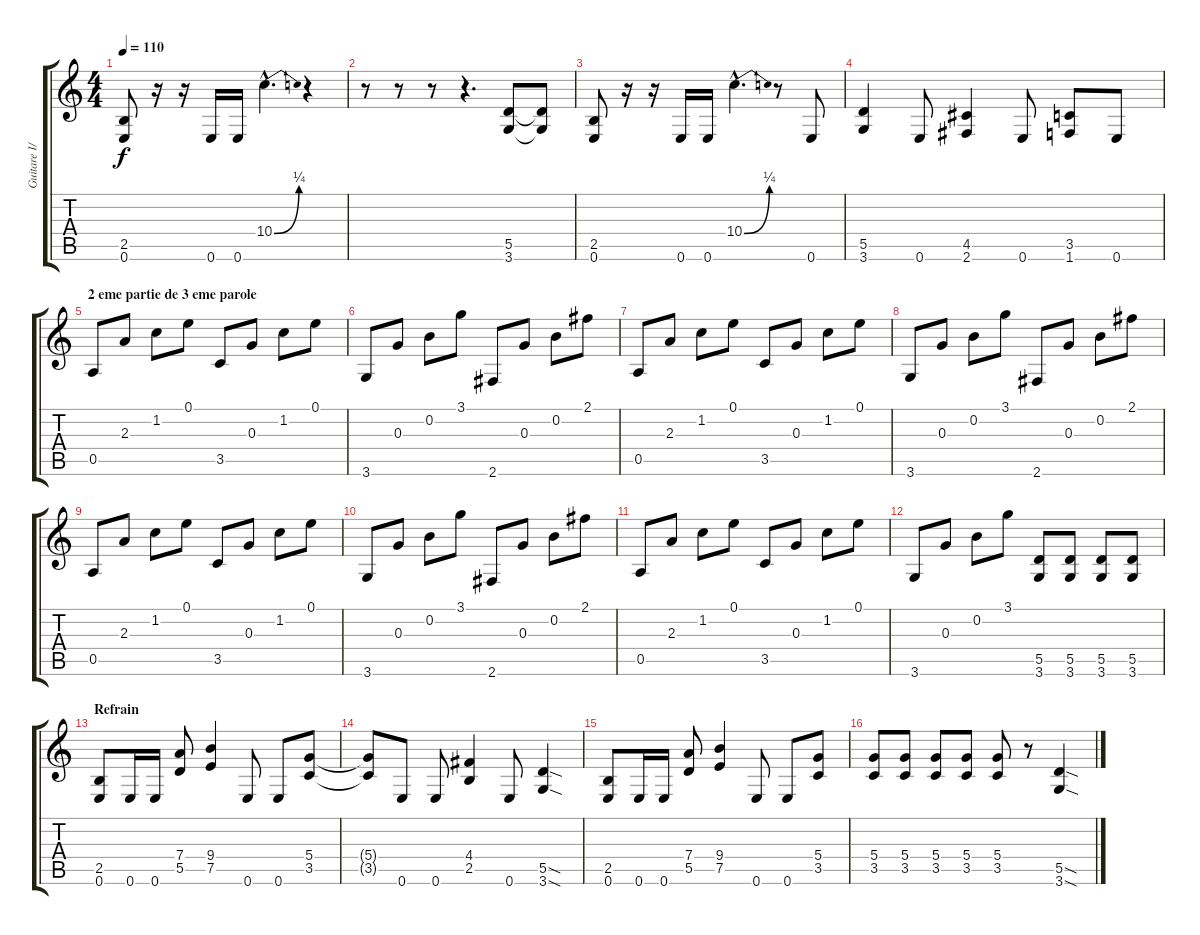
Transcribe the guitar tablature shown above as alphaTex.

\track ("Guitare I/Solo (finale)" "Guitare I/") {instrument distortionguitar}
\staff {score tabs}
\tuning (E4 B3 G3 D3 A2 E2) {hide}
\ts (4 4)
\tempo 110
\clef g2
\ks c
(2.5 0.6).8{dy f} r.16 r.16 0.6.16 0.6.16 10.4{be (bend 0 0 60 1) hac}.4{d} r.4 |
r.8 r.8 r.8 r.4{d} (5.5 3.6).8 (5.5{t} 3.6{t}).8 |
(2.5 0.6).8 r.16 r.16 0.6.16 0.6.16 10.4{be (bend 0 0 60 1) hac}.4{d} r.8 0.6.8 |
(5.5 3.6).4 0.6.8 (4.5 2.6).4 0.6.8 (3.5 1.6).8 0.6.8 |
\section ("" "2 eme partie de 3 eme parole")
0.5.8{volume 14 instrument electricguitarclean} 2.3.8 1.2.8 0.1.8 3.5.8 0.3.8 1.2.8 0.1.8 |
3.6.8 0.3.8 0.2.8 3.1.8 2.6.8 0.3.8 0.2.8 2.1.8 |
0.5.8 2.3.8 1.2.8 0.1.8 3.5.8 0.3.8 1.2.8 0.1.8 |
3.6.8 0.3.8 0.2.8 3.1.8 2.6.8 0.3.8 0.2.8 2.1.8 |
0.5.8 2.3.8 1.2.8 0.1.8 3.5.8 0.3.8 1.2.8 0.1.8 |
3.6.8 0.3.8 0.2.8 3.1.8 2.6.8 0.3.8 0.2.8 2.1.8 |
0.5.8 2.3.8 1.2.8 0.1.8 3.5.8 0.3.8 1.2.8 0.1.8 |
3.6.8 0.3.8 0.2.8 3.1.8 (5.5 3.6).8{volume 16 instrument distortionguitar} (5.5 3.6).8 (5.5 3.6).8 (5.5 3.6).8 |
\section ("" "Refrain")
(2.5 0.6).8{volume 13 instrument distortionguitar} 0.6.16 0.6.16 (7.4 5.5).8 (9.4 7.5).4 0.6.8 0.6.8 (5.4 3.5).8 |
(5.4{t} 3.5{t}).8 0.6.8 0.6.8 (4.4 2.5).4 0.6.8 (5.5{sod} 3.6{sod}).4 |
(2.5 0.6).8{volume 13 instrument distortionguitar} 0.6.16 0.6.16 (7.4 5.5).8 (9.4 7.5).4 0.6.8 0.6.8 (5.4 3.5).8 |
(5.4 3.5).8 (5.4 3.5).8 (5.4 3.5).8 (5.4 3.5).8 (5.4 3.5).8 r.8 (5.5{sod} 3.6{sod}).4
